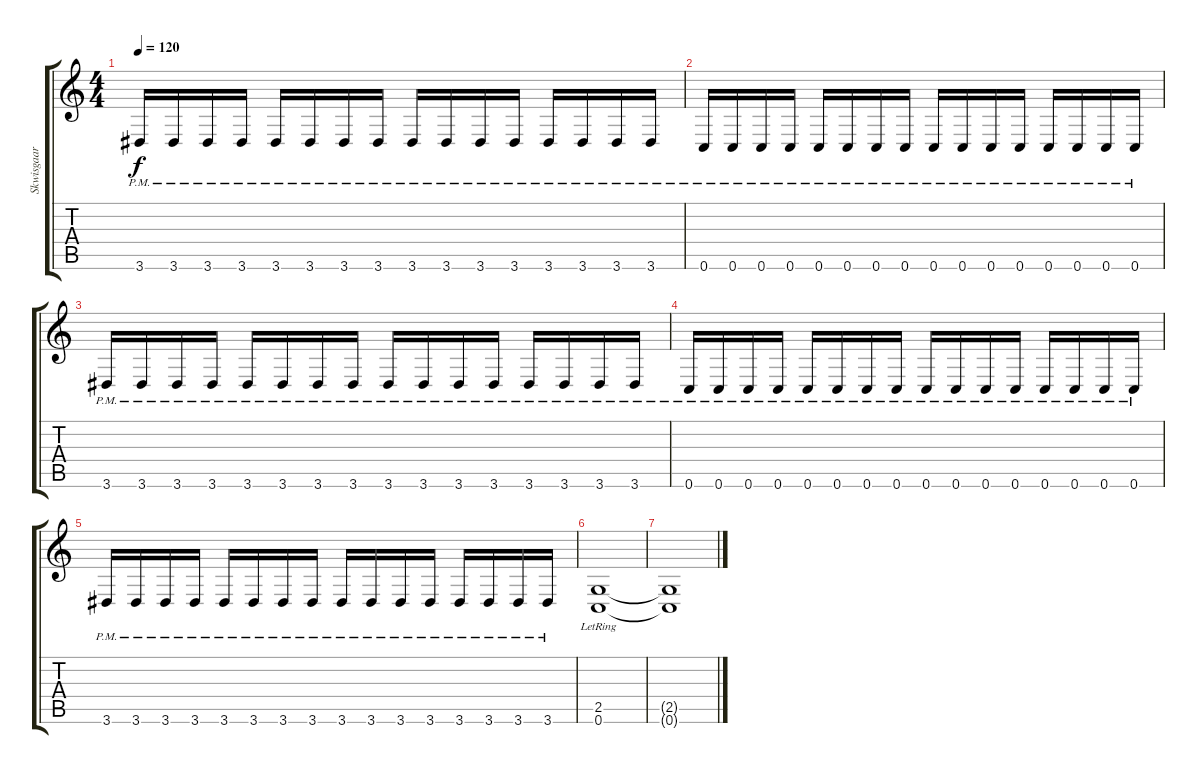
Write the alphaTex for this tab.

\track ("Skwisgaar Skwigelf" "Skwisgaar ") {instrument distortionguitar}
\staff {score tabs}
\tuning (C4 G3 Eb3 Bb2 F2 C2) {hide}
\ts (4 4)
\tempo 120
\clef g2
\ks c
3.6{pm}.16{dy f} 3.6{pm}.16 3.6{pm}.16 3.6{pm}.16 3.6{pm}.16 3.6{pm}.16 3.6{pm}.16 3.6{pm}.16 3.6{pm}.16 3.6{pm}.16 3.6{pm}.16 3.6{pm}.16 3.6{pm}.16 3.6{pm}.16 3.6{pm}.16 3.6{pm}.16 |
0.6{pm}.16 0.6{pm}.16 0.6{pm}.16 0.6{pm}.16 0.6{pm}.16 0.6{pm}.16 0.6{pm}.16 0.6{pm}.16 0.6{pm}.16 0.6{pm}.16 0.6{pm}.16 0.6{pm}.16 0.6{pm}.16 0.6{pm}.16 0.6{pm}.16 0.6{pm}.16 |
3.6{pm}.16 3.6{pm}.16 3.6{pm}.16 3.6{pm}.16 3.6{pm}.16 3.6{pm}.16 3.6{pm}.16 3.6{pm}.16 3.6{pm}.16 3.6{pm}.16 3.6{pm}.16 3.6{pm}.16 3.6{pm}.16 3.6{pm}.16 3.6{pm}.16 3.6{pm}.16 |
0.6{pm}.16 0.6{pm}.16 0.6{pm}.16 0.6{pm}.16 0.6{pm}.16 0.6{pm}.16 0.6{pm}.16 0.6{pm}.16 0.6{pm}.16 0.6{pm}.16 0.6{pm}.16 0.6{pm}.16 0.6{pm}.16 0.6{pm}.16 0.6{pm}.16 0.6{pm}.16 |
3.6{pm}.16 3.6{pm}.16 3.6{pm}.16 3.6{pm}.16 3.6{pm}.16 3.6{pm}.16 3.6{pm}.16 3.6{pm}.16 3.6{pm}.16 3.6{pm}.16 3.6{pm}.16 3.6{pm}.16 3.6{pm}.16 3.6{pm}.16 3.6{pm}.16 3.6{pm}.16 |
(2.5{lr} 0.6{lr}).1 |
(2.5{t} 0.6{t}).1
